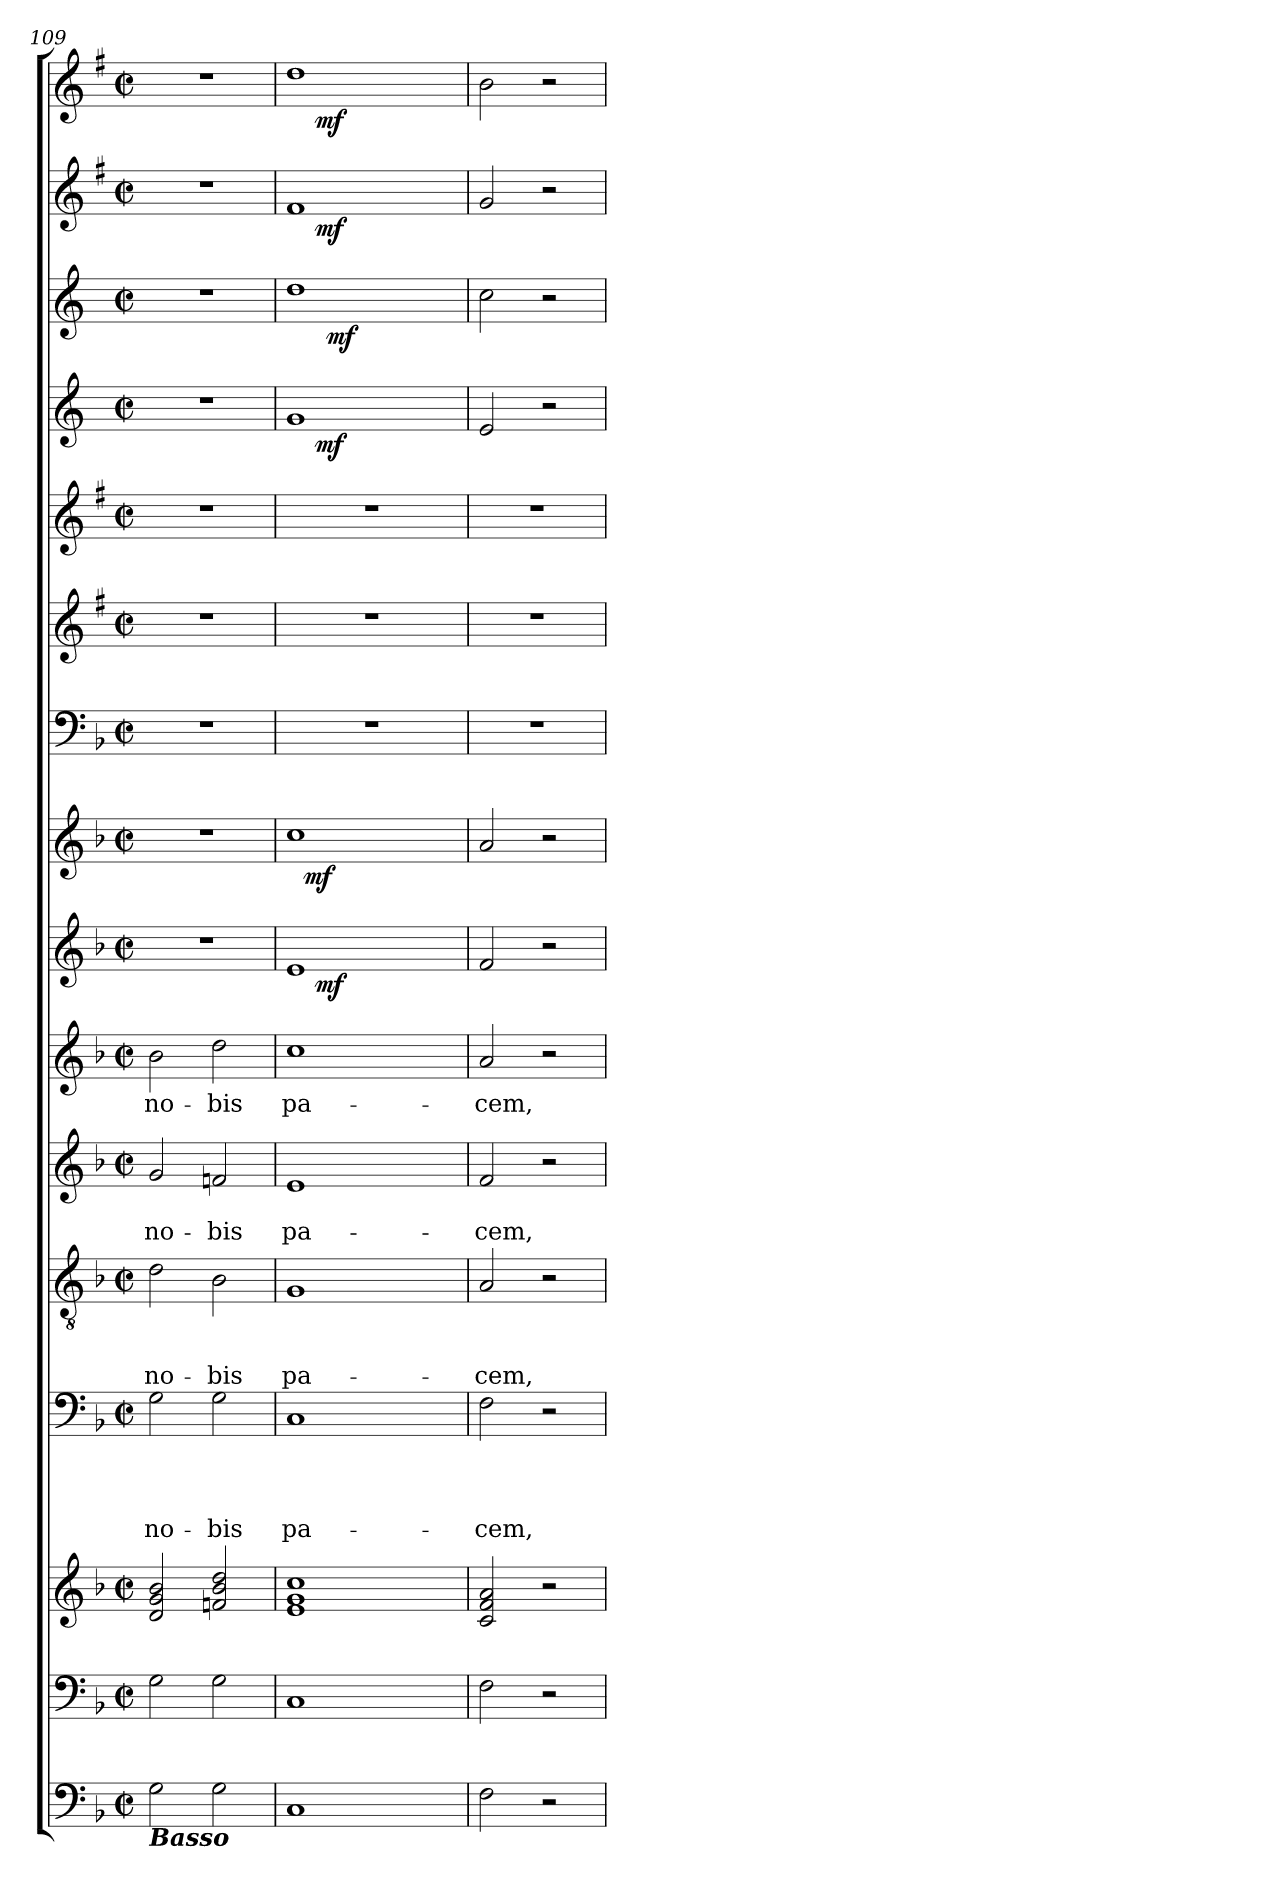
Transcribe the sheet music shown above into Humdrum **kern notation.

**kern	**kern	**kern	**kern	**text	**text	**text	**text	**kern	**text	**text	**text	**kern	**text	**text	**kern	**text	**kern	**dynam	**kern	**dynam	**kern	**kern	**kern	**kern	**dynam	**kern	**dynam	**kern	**dynam	**kern	**dynam
*part16	*part15	*part14	*part13	*part13	*part13	*part13	*part13	*part12	*part12	*part12	*part12	*part11	*part11	*part11	*part10	*part10	*part9	*part9	*part8	*part8	*part7	*part6	*part5	*part4	*part4	*part3	*part3	*part2	*part2	*part1	*part1
*staff16	*staff15	*staff14	*staff13	*staff13	*staff13	*staff13	*staff13	*staff12	*staff12	*staff12	*staff12	*staff11	*staff11	*staff11	*staff10	*staff10	*staff9	*staff9	*staff8	*staff8	*staff7	*staff6	*staff5	*staff4	*staff4	*staff3	*staff3	*staff2	*staff2	*staff1	*staff1
!!LO:PB:g=z
*clefF4	*clefF4	*clefG2	*clefF4	*	*	*	*	*clefGv2	*	*	*	*clefG2	*	*	*clefG2	*	*clefG2	*	*clefG2	*	*clefF4	*clefG2	*clefG2	*clefG2	*	*clefG2	*	*clefG2	*	*clefG2	*
*	*	*	*	*	*	*	*	*	*	*	*	*	*	*	*	*	*	*	*	*	*	*ITrd1c2	*ITrd1c2	*ITrd-3c-5	*	*ITrd-3c-5	*	*ITrd1c2	*	*ITrd1c2	*
*k[b-]	*k[b-]	*k[b-]	*k[b-]	*	*	*	*	*k[b-]	*	*	*	*k[b-]	*	*	*k[b-]	*	*k[b-]	*	*k[b-]	*	*k[b-]	*k[b-]	*k[b-]	*k[b-]	*	*k[b-]	*	*k[b-]	*	*k[b-]	*
*F:	*F:	*F:	*F:	*	*	*	*	*F:	*	*	*	*F:	*	*	*F:	*	*F:	*	*F:	*	*F:	*F:	*F:	*F:	*	*F:	*	*F:	*	*F:	*
*M2/2	*M2/2	*M2/2	*M2/2	*	*	*	*	*M2/2	*	*	*	*M2/2	*	*	*M2/2	*	*M2/2	*	*M2/2	*	*M2/2	*M2/2	*M2/2	*M2/2	*	*M2/2	*	*M2/2	*	*M2/2	*
*met(c|)	*met(c|)	*met(c|)	*met(c|)	*	*	*	*	*met(c|)	*	*	*	*met(c|)	*	*	*met(c|)	*	*met(c|)	*	*met(c|)	*	*met(c|)	*met(c|)	*met(c|)	*met(c|)	*	*met(c|)	*	*met(c|)	*	*met(c|)	*
=109	=109	=109	=109	=109	=109	=109	=109	=109	=109	=109	=109	=109	=109	=109	=109	=109	=109	=109	=109	=109	=109	=109	=109	=109	=109	=109	=109	=109	=109	=109	=109
!LO:TX:b:Bi:t=Basso	!	!	!	!	!	!	!	!	!	!	!	!	!	!	!	!	!	!	!	!	!	!	!	!	!	!	!	!	!	!	!
!	!	!	!	!	!	!	!LO:LY:b	!	!	!	!LO:LY:b	!	!	!LO:LY:b	!	!LO:LY:b	!	!	!	!	!	!	!	!	!	!	!	!	!	!	!
2G\	2G\	2d/ 2g/ 2b-/	2G\	.	.	.	no-	2d\	.	.	no-	2g/	.	no-	2b-\	no-	1r	.	1r	.	1r	1r	1r	1r	.	1r	.	1r	.	1r	.
!	!	!	!	!	!	!	!LO:LY:b	!	!	!	!LO:LY:b	!	!	!LO:LY:b	!	!LO:LY:b	!	!	!	!	!	!	!	!	!	!	!	!	!	!	!
2G\	2G\	2fn/ 2b-/ 2dd/	2G\	.	.	.	-bis	2B-\	.	.	-bis	2fn/	.	-bis	2dd\	-bis	.	.	.	.	.	.	.	.	.	.	.	.	.	.	.
=110	=110	=110	=110	=110	=110	=110	=110	=110	=110	=110	=110	=110	=110	=110	=110	=110	=110	=110	=110	=110	=110	=110	=110	=110	=110	=110	=110	=110	=110	=110	=110
!	!	!	!	!	!	!	!LO:LY:b	!	!	!	!LO:LY:b	!	!	!LO:LY:b	!	!LO:LY:b	!	!	!	!	!	!	!	!	!	!	!	!	!	!	!
*	*	*	*	*	*	*	*	*	*	*	*	*	*	*	*	*	*^	*	*^	*	*	*	*	*^	*	*^	*	*^	*	*^	*
1C	1C	1e 1g 1cc	1C	.	.	.	pa-	1G	.	.	pa-	1e	.	pa-	1cc	pa-	1e	16.ryy	.	1cc	16ryy	.	1r	1r	1r	1cc	16.ryy	.	1gg	8ryy	.	1e	16.ryy	.	1cc	16.ryy	.
!	!	!	!	!	!	!	!	!	!	!	!	!	!	!	!	!	!	!	!	!	!	!LO:DY:b	!	!	!	!	!	!	!	!	!	!	!	!	!	!	!
.	.	.	.	.	.	.	.	.	.	.	.	.	.	.	.	.	.	.	.	.	2...ryy	mf	.	.	.	.	.	.	.	.	.	.	.	.	.	.	.
!	!	!	!	!	!	!	!	!	!	!	!	!	!	!	!	!	!	!	!LO:DY:b	!	!	!	!	!	!	!	!	!LO:DY:b	!	!	!	!	!	!LO:DY:b	!	!	!LO:DY:b
.	.	.	.	.	.	.	.	.	.	.	.	.	.	.	.	.	.	2ryy	mf	.	.	.	.	.	.	.	2ryy	mf	.	.	.	.	2ryy	mf	.	2ryy	mf
!	!	!	!	!	!	!	!	!	!	!	!	!	!	!	!	!	!	!	!	!	!	!	!	!	!	!	!	!	!	!	!LO:DY:b	!	!	!	!	!	!
.	.	.	.	.	.	.	.	.	.	.	.	.	.	.	.	.	.	.	.	.	.	.	.	.	.	.	.	.	.	2..ryy	mf	.	.	.	.	.	.
.	.	.	.	.	.	.	.	.	.	.	.	.	.	.	.	.	.	4ryy	.	.	.	.	.	.	.	.	4ryy	.	.	.	.	.	4ryy	.	.	4ryy	.
.	.	.	.	.	.	.	.	.	.	.	.	.	.	.	.	.	.	8ryy	.	.	.	.	.	.	.	.	8ryy	.	.	.	.	.	8ryy	.	.	8ryy	.
.	.	.	.	.	.	.	.	.	.	.	.	.	.	.	.	.	.	32ryy	.	.	.	.	.	.	.	.	32ryy	.	.	.	.	.	32ryy	.	.	32ryy	.
=111	=111	=111	=111	=111	=111	=111	=111	=111	=111	=111	=111	=111	=111	=111	=111	=111	=111	=111	=111	=111	=111	=111	=111	=111	=111	=111	=111	=111	=111	=111	=111	=111	=111	=111	=111	=111	=111
!	!	!	!	!	!	!	!LO:LY:b	!	!	!	!LO:LY:b	!	!	!LO:LY:b	!	!LO:LY:b	!	!	!	!	!	!	!	!	!	!	!	!	!	!	!	!	!	!	!	!	!
*	*	*	*	*	*	*	*	*	*	*	*	*	*	*	*	*	*v	*v	*	*	*	*	*	*	*	*v	*v	*	*v	*v	*	*v	*v	*	*v	*v	*
*	*	*	*	*	*	*	*	*	*	*	*	*	*	*	*	*	*	*	*v	*v	*	*	*	*	*	*	*	*	*	*	*	*
2F\	2F\	2c/ 2f/ 2a/	2F\	.	.	.	-cem,	2A/	.	.	-cem,	2f/	.	-cem,	2a/	-cem,	2f/	.	2a/	.	1r	1r	1r	2a/	.	2ff\	.	2f/	.	2a\	.
2r	2r	2r	2r	.	.	.	.	2r	.	.	.	2r	.	.	2r	.	2r	.	2r	.	.	.	.	2r	.	2r	.	2r	.	2r	.
=	=	=	=	=	=	=	=	=	=	=	=	=	=	=	=	=	=	=	=	=	=	=	=	=	=	=	=	=	=	=	=
*-	*-	*-	*-	*-	*-	*-	*-	*-	*-	*-	*-	*-	*-	*-	*-	*-	*-	*-	*-	*-	*-	*-	*-	*-	*-	*-	*-	*-	*-	*-	*-
